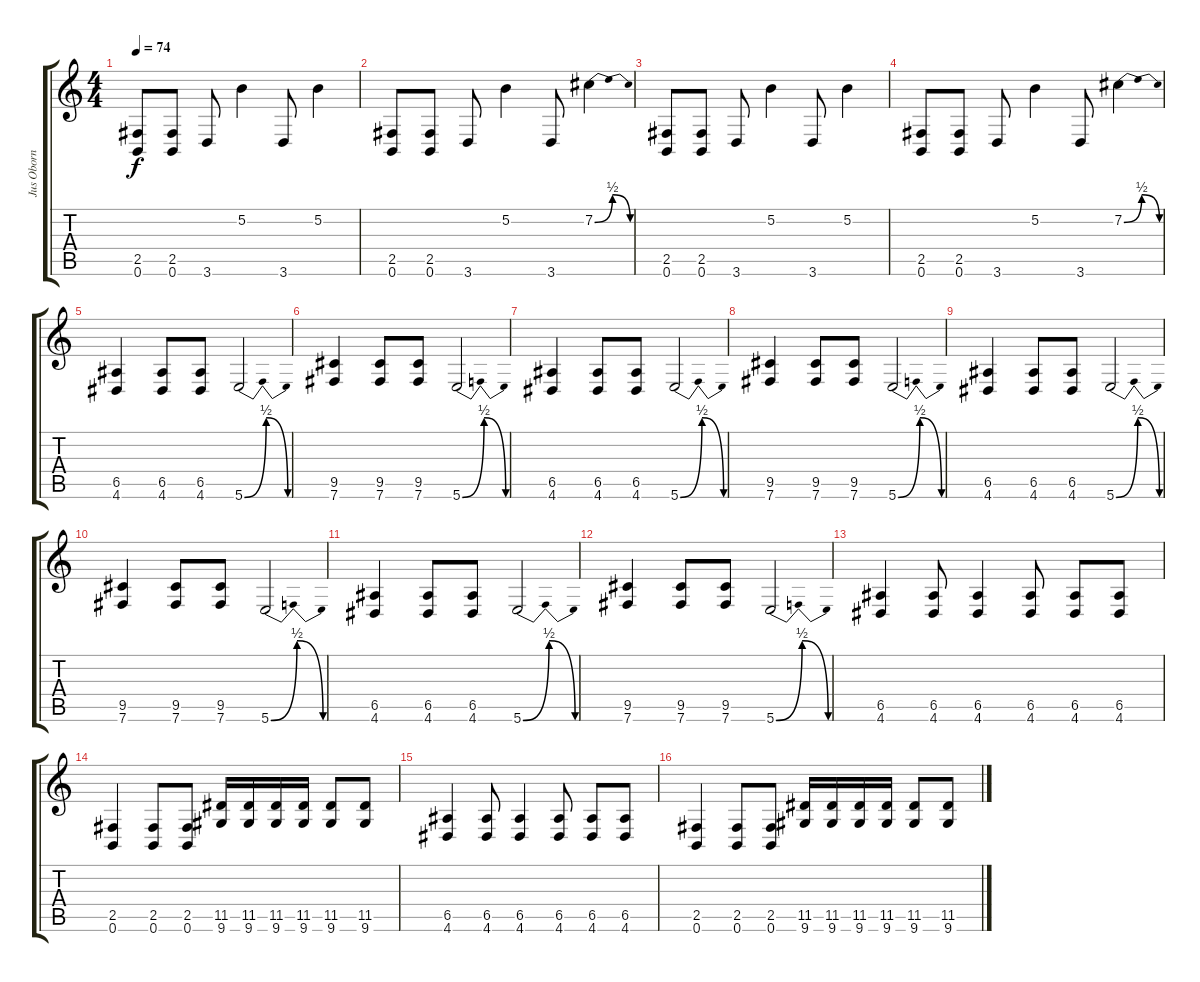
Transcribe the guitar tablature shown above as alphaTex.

\track ("Jus Oborn" "Jus Oborn") {instrument distortionguitar}
\staff {score tabs}
\tuning (B3 Gb3 D3 A2 E2 B1) {hide}
\ts (4 4)
\tempo 74
\clef g2
\ks c
(2.5 0.6).8{dy f} (2.5 0.6).8 3.6.8 5.2.4 3.6.8 5.2.4 |
(2.5 0.6).8 (2.5 0.6).8 3.6.8 5.2.4 3.6.8 7.2{be (bendrelease 0 0 15 2 45 2 60 0)}.4 |
(2.5 0.6).8 (2.5 0.6).8 3.6.8 5.2.4 3.6.8 5.2.4 |
(2.5 0.6).8 (2.5 0.6).8 3.6.8 5.2.4 3.6.8 7.2{be (bendrelease 0 0 15 2 45 2 60 0)}.4 |
(6.5 4.6).4 (6.5 4.6).8 (6.5 4.6).8 5.6{be (bendrelease 0 0 15 2 45 2 60 0)}.2 |
(9.5 7.6).4 (9.5 7.6).8 (9.5 7.6).8 5.6{be (bendrelease 0 0 15 2 45 2 60 0)}.2 |
(6.5 4.6).4 (6.5 4.6).8 (6.5 4.6).8 5.6{be (bendrelease 0 0 15 2 45 2 60 0)}.2 |
(9.5 7.6).4 (9.5 7.6).8 (9.5 7.6).8 5.6{be (bendrelease 0 0 15 2 45 2 60 0)}.2 |
(6.5 4.6).4 (6.5 4.6).8 (6.5 4.6).8 5.6{be (bendrelease 0 0 15 2 45 2 60 0)}.2 |
(9.5 7.6).4 (9.5 7.6).8 (9.5 7.6).8 5.6{be (bendrelease 0 0 15 2 45 2 60 0)}.2 |
(6.5 4.6).4 (6.5 4.6).8 (6.5 4.6).8 5.6{be (bendrelease 0 0 15 2 45 2 60 0)}.2 |
(9.5 7.6).4 (9.5 7.6).8 (9.5 7.6).8 5.6{be (bendrelease 0 0 15 2 45 2 60 0)}.2 |
(6.5 4.6).4 (6.5 4.6).8 (6.5 4.6).4 (6.5 4.6).8 (6.5 4.6).8 (6.5 4.6).8 |
(2.5 0.6).4 (2.5 0.6).8 (2.5 0.6).8 (11.5 9.6).16 (11.5 9.6).16 (11.5 9.6).16 (11.5 9.6).16 (11.5 9.6).8 (11.5 9.6).8 |
(6.5 4.6).4 (6.5 4.6).8 (6.5 4.6).4 (6.5 4.6).8 (6.5 4.6).8 (6.5 4.6).8 |
(2.5 0.6).4 (2.5 0.6).8 (2.5 0.6).8 (11.5 9.6).16 (11.5 9.6).16 (11.5 9.6).16 (11.5 9.6).16 (11.5 9.6).8 (11.5 9.6).8
